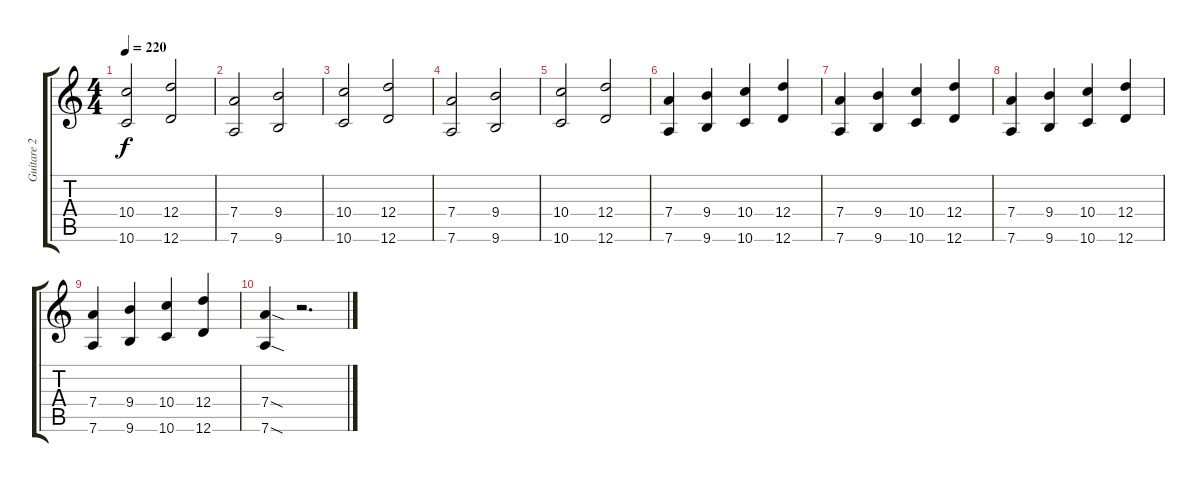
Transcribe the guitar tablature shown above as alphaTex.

\track ("Guitare 2 Dr-D" "Guitare 2 ") {instrument distortionguitar}
\staff {score tabs}
\tuning (E4 B3 G3 D3 A2 D2) {hide}
\ts (4 4)
\tempo 220
\clef g2
\ks c
(10.4 10.6).2{dy f} (12.4 12.6).2 |
(7.4 7.6).2 (9.4 9.6).2 |
(10.4 10.6).2 (12.4 12.6).2 |
(7.4 7.6).2 (9.4 9.6).2 |
(10.4 10.6).2 (12.4 12.6).2 |
(7.4 7.6).4 (9.4 9.6).4 (10.4 10.6).4 (12.4 12.6).4 |
(7.4 7.6).4 (9.4 9.6).4 (10.4 10.6).4 (12.4 12.6).4 |
(7.4 7.6).4 (9.4 9.6).4 (10.4 10.6).4 (12.4 12.6).4 |
(7.4 7.6).4 (9.4 9.6).4 (10.4 10.6).4 (12.4 12.6).4 |
(7.4{sod} 7.6{sod}).4 r.2{d}
